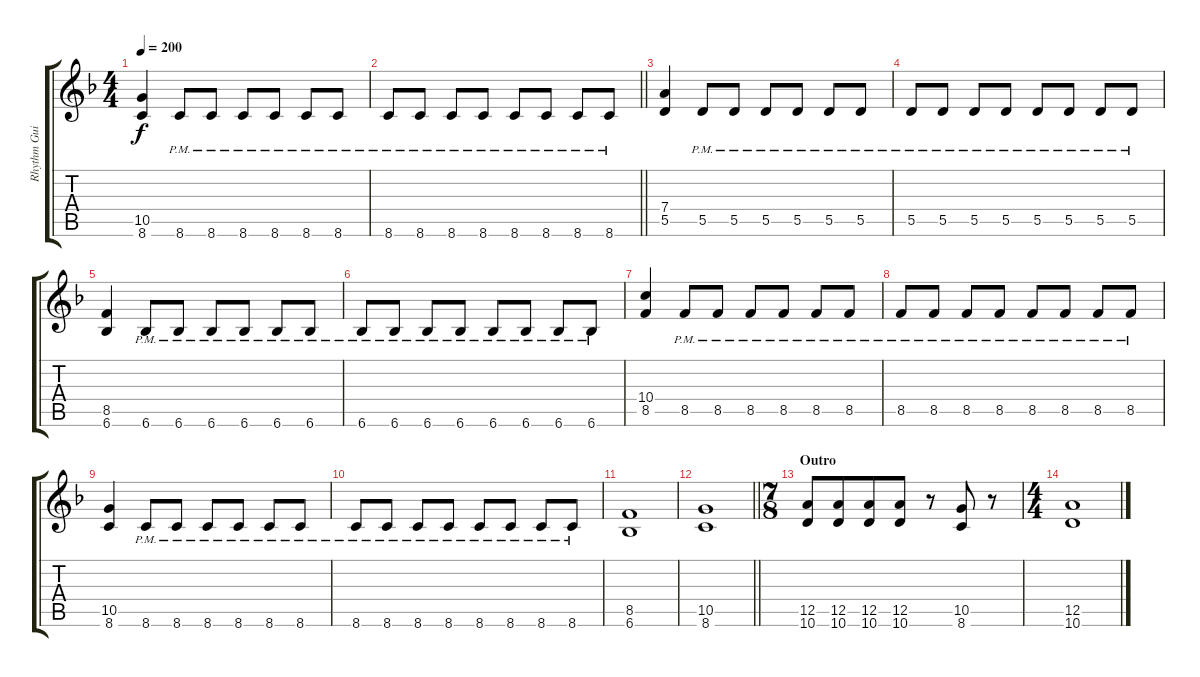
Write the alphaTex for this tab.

\track ("Rhythm Guitar 2: Tapani Kangas" "Rhythm Gui") {instrument distortionguitar}
\staff {score tabs}
\tuning (E4 B3 G3 D3 A2 E2) {hide}
\ts (4 4)
\tempo 200
\clef g2
\ks dminor
(10.5 8.6).4{dy f} 8.6{pm}.8 8.6{pm}.8 8.6{pm}.8 8.6{pm}.8 8.6{pm}.8 8.6{pm}.8 |
\barLineRight lightlight
8.6{pm}.8 8.6{pm}.8 8.6{pm}.8 8.6{pm}.8 8.6{pm}.8 8.6{pm}.8 8.6{pm}.8 8.6{pm}.8 |
(7.4 5.5).4 5.5{pm}.8 5.5{pm}.8 5.5{pm}.8 5.5{pm}.8 5.5{pm}.8 5.5{pm}.8 |
5.5{pm}.8 5.5{pm}.8 5.5{pm}.8 5.5{pm}.8 5.5{pm}.8 5.5{pm}.8 5.5{pm}.8 5.5{pm}.8 |
(8.5 6.6).4 6.6{pm}.8 6.6{pm}.8 6.6{pm}.8 6.6{pm}.8 6.6{pm}.8 6.6{pm}.8 |
6.6{pm}.8 6.6{pm}.8 6.6{pm}.8 6.6{pm}.8 6.6{pm}.8 6.6{pm}.8 6.6{pm}.8 6.6{pm}.8 |
(10.4 8.5).4 8.5{pm}.8 8.5{pm}.8 8.5{pm}.8 8.5{pm}.8 8.5{pm}.8 8.5{pm}.8 |
8.5{pm}.8 8.5{pm}.8 8.5{pm}.8 8.5{pm}.8 8.5{pm}.8 8.5{pm}.8 8.5{pm}.8 8.5{pm}.8 |
(10.5 8.6).4 8.6{pm}.8 8.6{pm}.8 8.6{pm}.8 8.6{pm}.8 8.6{pm}.8 8.6{pm}.8 |
8.6{pm}.8 8.6{pm}.8 8.6{pm}.8 8.6{pm}.8 8.6{pm}.8 8.6{pm}.8 8.6{pm}.8 8.6{pm}.8 |
(8.5 6.6).1 |
\barLineRight lightlight
(10.5 8.6).1 |
\ts (7 8)
\section ("" "Outro")
(12.5 10.6).8 (12.5 10.6).8 (12.5 10.6).8 (12.5 10.6).8 r.8 (10.5 8.6).8 r.8 |
\ts (4 4)
(12.5 10.6).1
